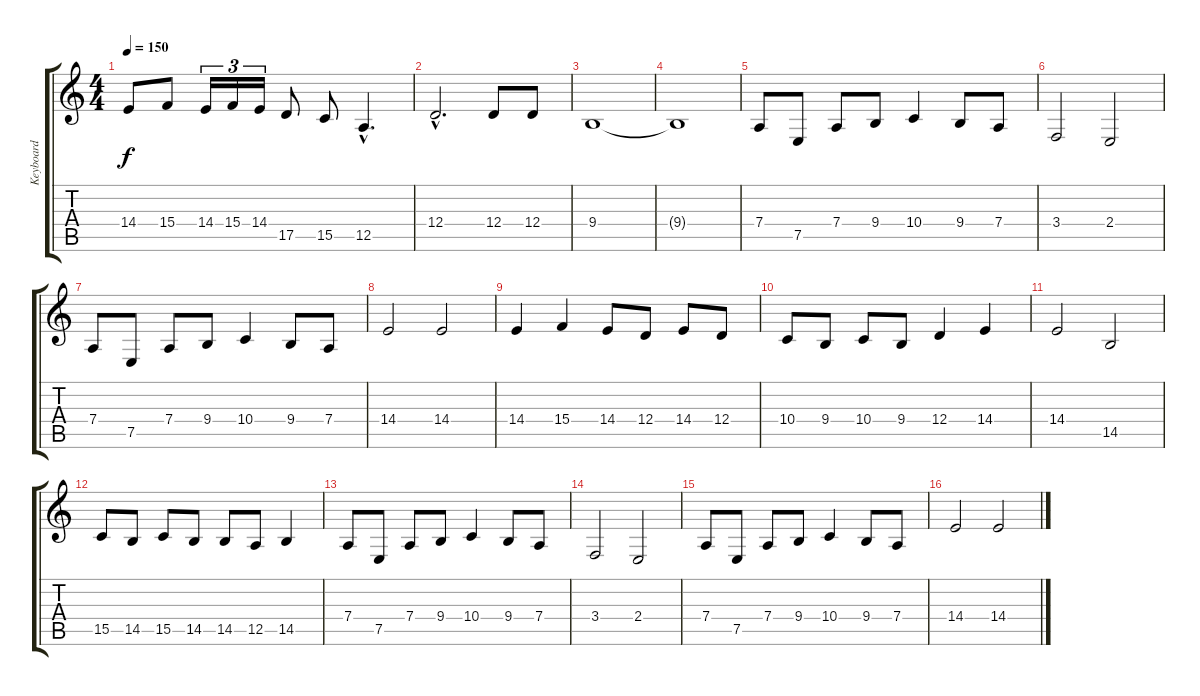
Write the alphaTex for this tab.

\track ("Keyboard " "Keyboard ") {instrument lead2sawtooth}
\staff {score tabs}
\tuning (E4 B3 G3 D3 A2 D2) {hide}
\ts (4 4)
\tempo 150
\clef g2
\ks c
14.4.8{dy f} 15.4.8 14.4.16{tu (3 2)} 15.4.16{tu (3 2)} 14.4.16{tu (3 2)} 17.5.8 15.5.8 12.5{hac}.4{d} |
12.4{hac}.2{d} 12.4.8 12.4.8 |
9.4.1 |
9.4{t}.1 |
7.4.8 7.5.8 7.4.8 9.4.8 10.4.4 9.4.8 7.4.8 |
3.4.2 2.4.2 |
7.4.8 7.5.8 7.4.8 9.4.8 10.4.4 9.4.8 7.4.8 |
14.4.2 14.4.2 |
14.4.4 15.4.4 14.4.8 12.4.8 14.4.8 12.4.8 |
10.4.8 9.4.8 10.4.8 9.4.8 12.4.4 14.4.4 |
14.4.2 14.5.2 |
15.5.8 14.5.8 15.5.8 14.5.8 14.5.8 12.5.8 14.5.4 |
7.4.8 7.5.8 7.4.8 9.4.8 10.4.4 9.4.8 7.4.8 |
3.4.2 2.4.2 |
7.4.8 7.5.8 7.4.8 9.4.8 10.4.4 9.4.8 7.4.8 |
14.4.2 14.4.2
